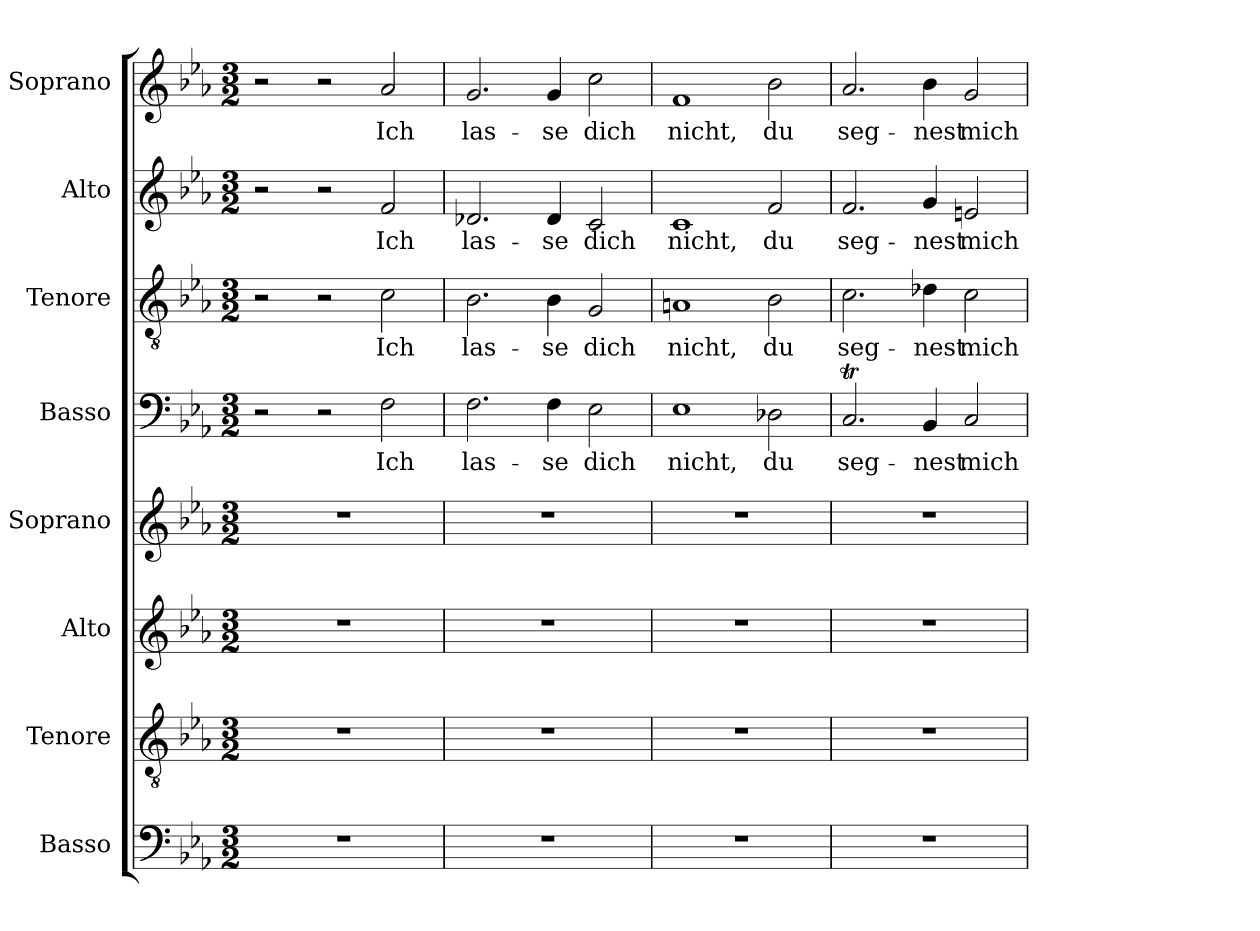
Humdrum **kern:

**kern	**kern	**kern	**kern	**kern	**text	**kern	**text	**kern	**text	**kern	**text
*part8	*part7	*part6	*part5	*part4	*part4	*part3	*part3	*part2	*part2	*part1	*part1
*staff8	*staff7	*staff6	*staff5	*staff4	*staff4	*staff3	*staff3	*staff2	*staff2	*staff1	*staff1
*I"Basso	*I"Tenore	*I"Alto	*I"Soprano	*I"Basso	*	*I"Tenore	*	*I"Alto	*	*I"Soprano	*
*I'B	*I'T	*I'A	*I'S	*I'B	*	*I'T	*	*I'A	*	*I'S	*
*clefF4	*clefGv2	*clefG2	*clefG2	*clefF4	*	*clefGv2	*	*clefG2	*	*clefG2	*
*k[b-e-a-]	*k[b-e-a-]	*k[b-e-a-]	*k[b-e-a-]	*k[b-e-a-]	*	*k[b-e-a-]	*	*k[b-e-a-]	*	*k[b-e-a-]	*
*E-:	*E-:	*E-:	*E-:	*E-:	*	*E-:	*	*E-:	*	*E-:	*
*M3/2	*M3/2	*M3/2	*M3/2	*M3/2	*	*M3/2	*	*M3/2	*	*M3/2	*
=1	=1	=1	=1	=1	=1	=1	=1	=1	=1	=1	=1
1.r	1.r	1.r	1.r	2r	.	2r	.	2r	.	2r	.
.	.	.	.	2r	.	2r	.	2r	.	2r	.
.	.	.	.	2F\	Ich	2c\	Ich	2f/	Ich	2a-/	Ich
=2	=2	=2	=2	=2	=2	=2	=2	=2	=2	=2	=2
1.r	1.r	1.r	1.r	2.F\	las-	2.B-\	las-	2.d-X/	las-	2.g/	las-
.	.	.	.	4F\	-se	4B-\	-se	4d-/	-se	4g/	-se
.	.	.	.	2E-\	dich	2G/	dich	2c/	dich	2cc\	dich
=3	=3	=3	=3	=3	=3	=3	=3	=3	=3	=3	=3
1.r	1.r	1.r	1.r	1E-	nicht,	1An	nicht,	1c	nicht,	1f	nicht,
.	.	.	.	2D-X\	du	2B-\	du	2f/	du	2b-\	du
=4	=4	=4	=4	=4	=4	=4	=4	=4	=4	=4	=4
1.r	1.r	1.r	1.r	2.CT/	seg-	2.c\	seg-	2.f/	seg-	2.a-/	seg-
.	.	.	.	4BB-/	-nest	4d-X\	-nest	4g/	-nest	4b-\	-nest
.	.	.	.	2C/	mich	2c\	mich	2en/	mich	2g/	mich
=	=	=	=	=	=	=	=	=	=	=	=
*-	*-	*-	*-	*-	*-	*-	*-	*-	*-	*-	*-
